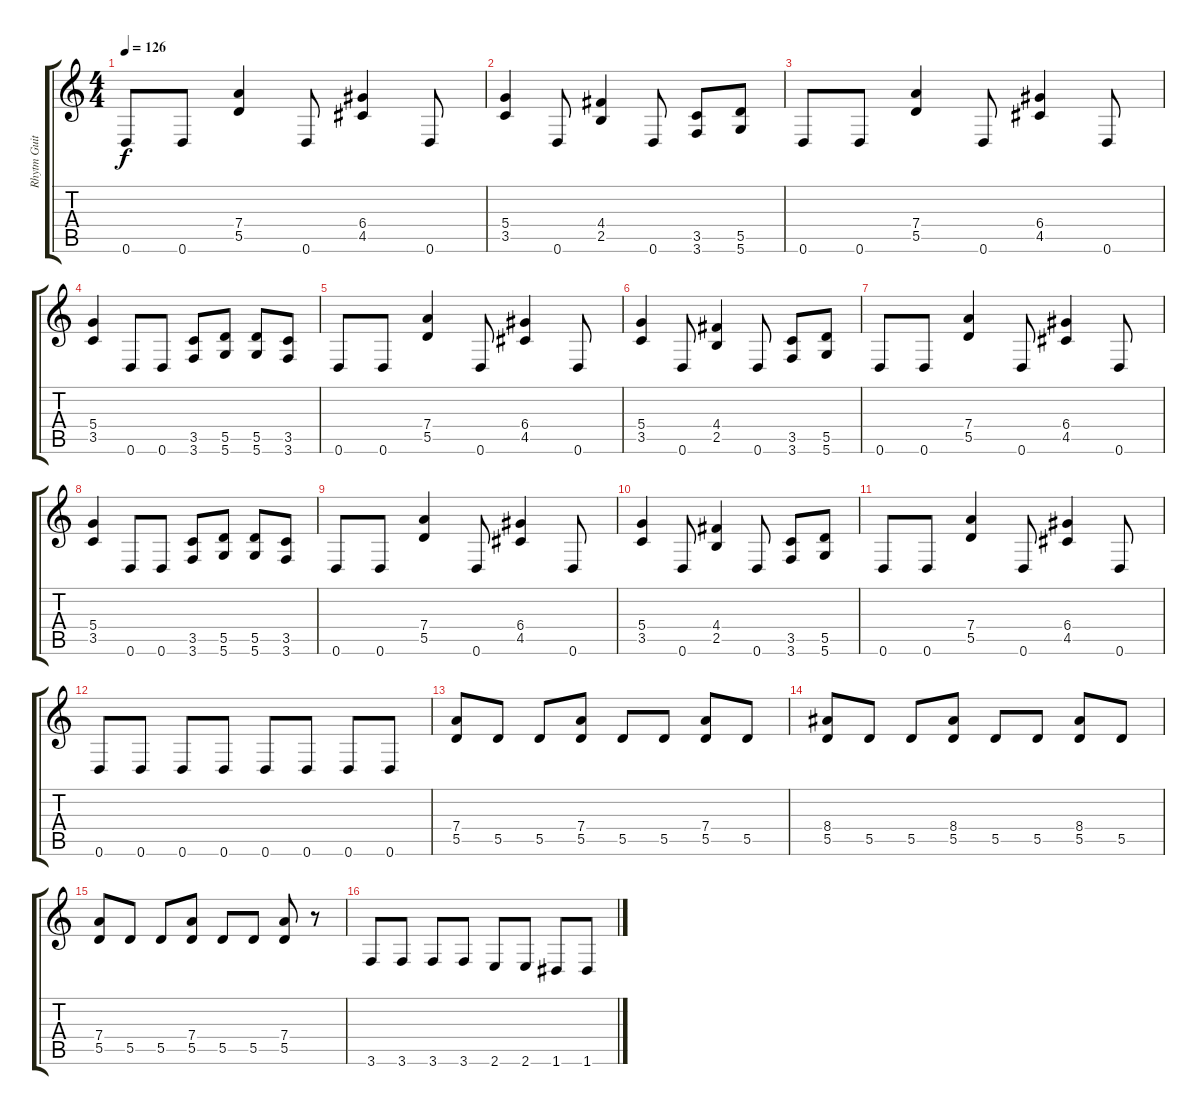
\track ("Rhytm Guitar" "Rhytm Guit") {instrument distortionguitar}
\staff {score tabs}
\tuning (E4 B3 G3 D3 A2 D2) {hide}
\ts (4 4)
\tempo 126
\clef g2
\ks c
0.6.8{dy f} 0.6.8 (7.4 5.5).4 0.6.8 (6.4 4.5).4 0.6.8 |
(5.4 3.5).4 0.6.8 (4.4 2.5).4 0.6.8 (3.5 3.6).8 (5.5 5.6).8 |
0.6.8 0.6.8 (7.4 5.5).4 0.6.8 (6.4 4.5).4 0.6.8 |
(5.4 3.5).4 0.6.8 0.6.8 (3.5 3.6).8 (5.5 5.6).8 (5.5 5.6).8 (3.5 3.6).8 |
0.6.8 0.6.8 (7.4 5.5).4 0.6.8 (6.4 4.5).4 0.6.8 |
(5.4 3.5).4 0.6.8 (4.4 2.5).4 0.6.8 (3.5 3.6).8 (5.5 5.6).8 |
0.6.8 0.6.8 (7.4 5.5).4 0.6.8 (6.4 4.5).4 0.6.8 |
(5.4 3.5).4 0.6.8 0.6.8 (3.5 3.6).8 (5.5 5.6).8 (5.5 5.6).8 (3.5 3.6).8 |
0.6.8 0.6.8 (7.4 5.5).4 0.6.8 (6.4 4.5).4 0.6.8 |
(5.4 3.5).4 0.6.8 (4.4 2.5).4 0.6.8 (3.5 3.6).8 (5.5 5.6).8 |
0.6.8 0.6.8 (7.4 5.5).4 0.6.8 (6.4 4.5).4 0.6.8 |
0.6.8 0.6.8 0.6.8 0.6.8 0.6.8 0.6.8 0.6.8 0.6.8 |
(7.4 5.5).8 5.5.8 5.5.8 (7.4 5.5).8 5.5.8 5.5.8 (7.4 5.5).8 5.5.8 |
(8.4 5.5).8 5.5.8 5.5.8 (8.4 5.5).8 5.5.8 5.5.8 (8.4 5.5).8 5.5.8 |
(7.4 5.5).8 5.5.8 5.5.8 (7.4 5.5).8 5.5.8 5.5.8 (7.4 5.5).8 r.8 |
3.6.8 3.6.8 3.6.8 3.6.8 2.6.8 2.6.8 1.6.8 1.6.8
